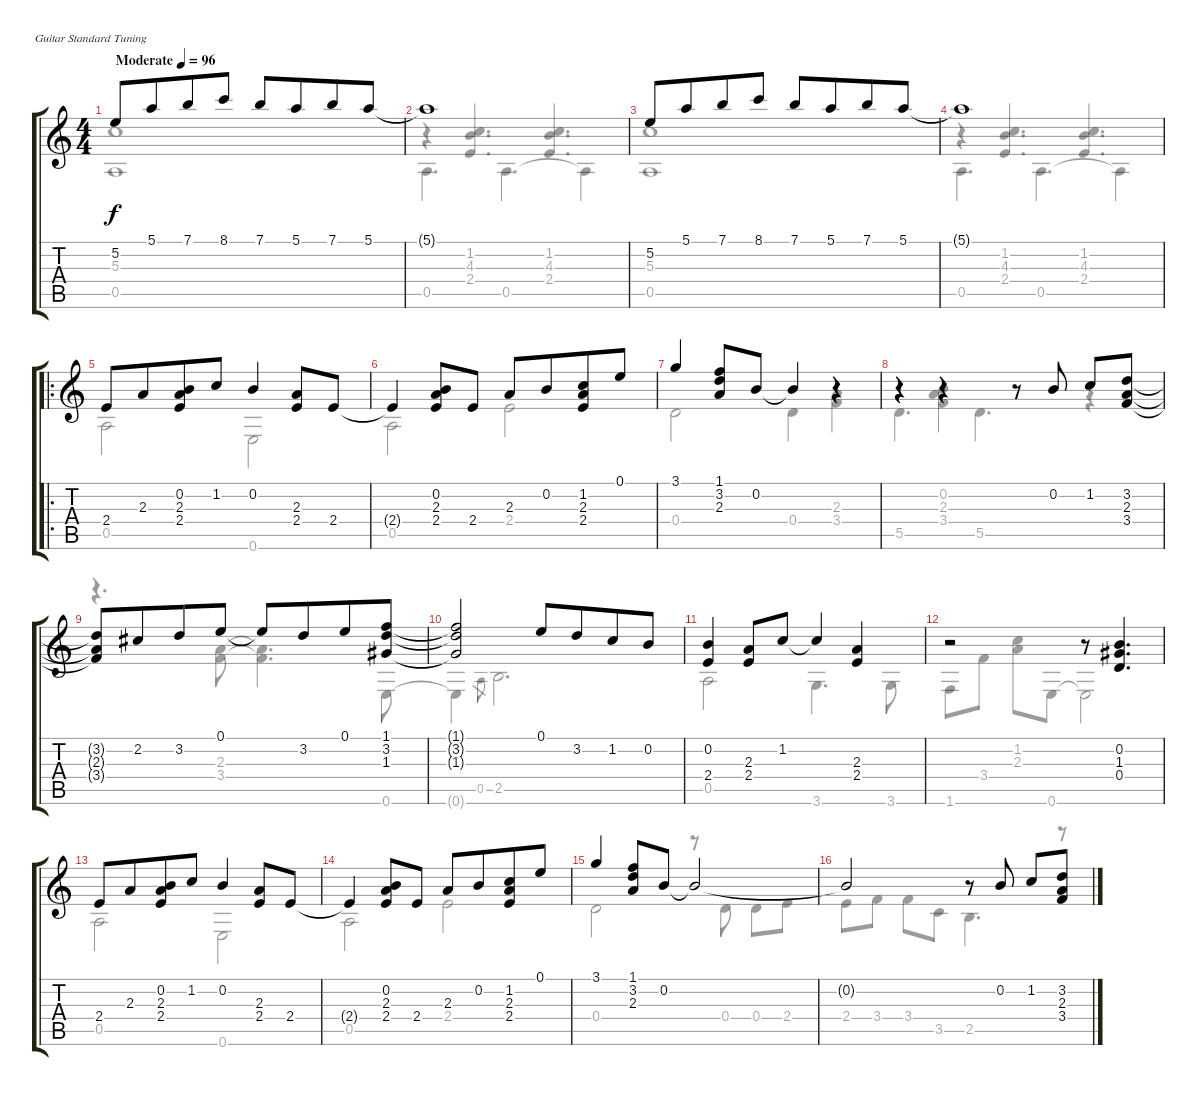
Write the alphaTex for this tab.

\bracketExtendMode groupsimilarinstruments
\firstSystemTrackNameOrientation horizontal
\otherSystemsTrackNameOrientation horizontal
\track "" {instrument acousticguitarsteel}
\staff {score tabs}
\tuning (E4 B3 G3 D3 A2 E2)
\voice
\ts (4 4)
\beaming (8 2 2 2 2)
\tempo (96 "Moderate")
\clef g2
\ks c
5.2.8{dy f instrument acousticguitarsteel} 5.1.8{beam merge} 7.1.8 8.1.8 7.1.8 5.1.8{beam merge} 7.1.8 5.1.8 |
5.1{t}.1 |
5.2.8 5.1.8{beam merge} 7.1.8 8.1.8 7.1.8 5.1.8{beam merge} 7.1.8 5.1.8 |
5.1{t}.1 |
\ro
2.4.8 2.3.8{beam merge} (0.2 2.3 2.4).8 1.2.8 0.2.4 (2.3 2.4).8 2.4.8 |
2.4{t}.4 (0.2 2.3 2.4).8 2.4.8 2.3.8 0.2.8{beam merge} (1.2 2.3 2.4).8 0.1.8 |
3.1.4 (1.1 3.2 2.3).8 0.2.8 0.2{t}.4 r.4 |
r.4 r.4 r.8 0.2.8 1.2.8 (3.2 2.3 3.4).8 |
(3.2{t} 2.3{t} 3.4{t}).8 2.2.8{beam merge} 3.2.8 0.1.8 0.1{t}.8 3.2.8{beam merge} 0.1.8 (1.1 3.2 1.3).8 |
(1.1{t} 3.2{t} 1.3{t}).2 0.1.8 3.2.8{beam merge} 1.2.8 0.2.8 |
(0.2 2.4).4 (2.3 2.4).8 1.2.8 1.2{t}.4 (2.3 2.4).4 |
r.2 r.8 (0.2 1.3 0.4).4{d} |
2.4.8 2.3.8{beam merge} (0.2 2.3 2.4).8 1.2.8 0.2.4 (2.3 2.4).8 2.4.8 |
2.4{t}.4 (0.2 2.3 2.4).8 2.4.8 2.3.8 0.2.8{beam merge} (1.2 2.3 2.4).8 0.1.8 |
3.1.4 (1.1 3.2 2.3).8 0.2.8 0.2{t}.2 |
0.2{t}.2 r.8 0.2.8 1.2.8 (3.2 2.3 3.4).8
\voice
\clef g2
\ottava regular
\simile none
\ks c
5.3.1{dy f} |
r.4 (1.2 4.3 2.4).4{d beam invert} (1.2 4.3 2.4).4{d beam invert} |
(5.3 0.5).1 |
r.4 (1.2 4.3 2.4).4{d beam invert} (1.2 4.3 2.4).4{d beam invert} |
0.5.2 0.6.2 |
0.5.2 2.4.2 |
0.4.2 0.4.4 (2.3 3.4).4 |
r.4 (2.3 0.2 3.4).4 |
r.4{d} (2.3 3.4).8 (2.3{t} 3.4{t}).4{d} 0.6.8 |
0.6{t}.4 0.5.8{gr} 2.5.2{d} |
0.5.2 3.6.4{d} 3.6.8 |
1.6.8 3.4.8 (1.2 2.3).8 0.6.8 0.6{t}.2 |
0.5.2 0.6.2 |
0.5.2 2.4.2 |
0.4.2 r.8 0.4.8 0.4.8 2.4.8 |
2.4.8 3.4.8 3.4.8 3.5.8 2.5.4{d} r.8
\voice
\clef g2
\ottava regular
\simile none
\ks c
0.5.1{dy f} |
0.5.4{d} 0.5.4{d} 0.5{t}.4 |
|
0.5.4{d} 0.5.4{d} 0.5{t}.4 |
|
|
|
5.5.4{d} 5.5.4{d} r.4 |
|
|
|
|
|
|
|
